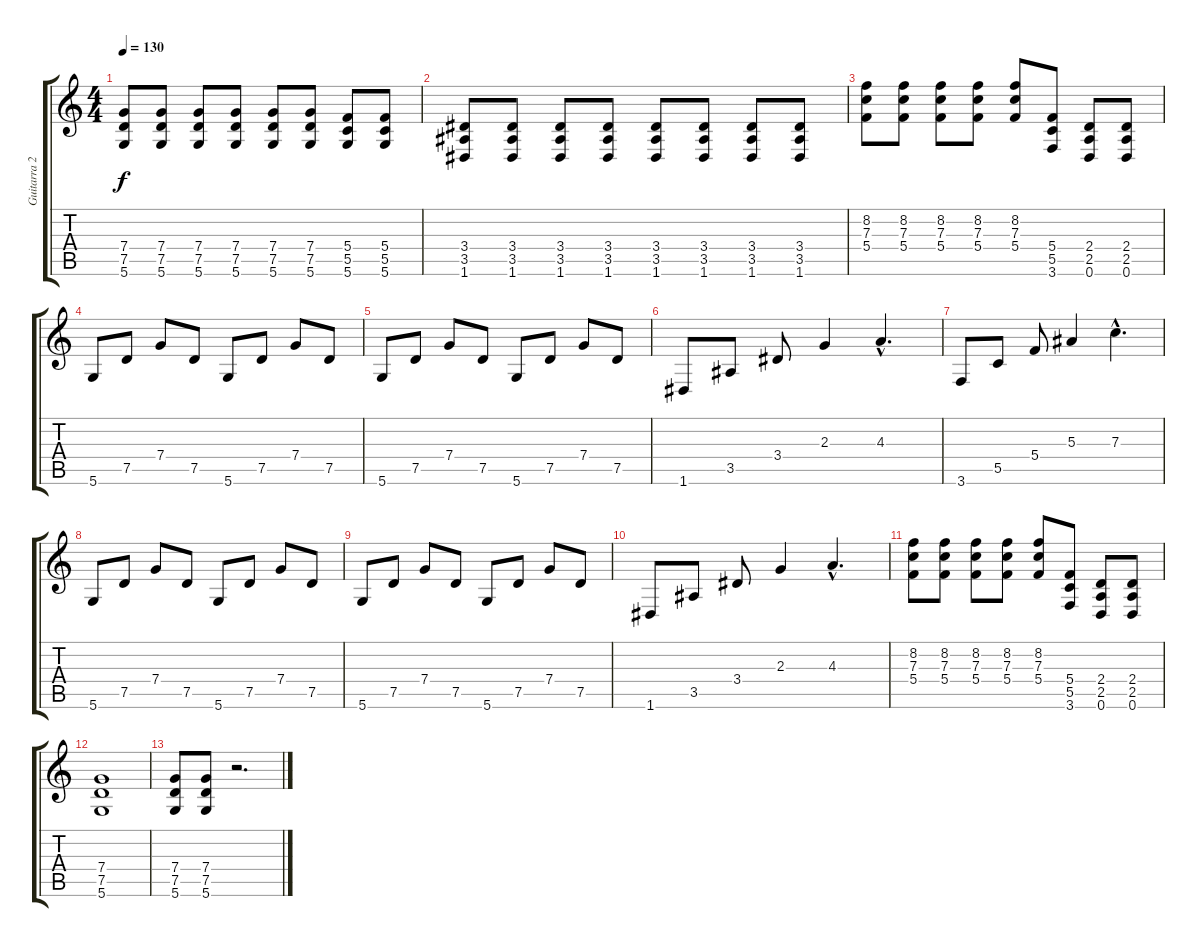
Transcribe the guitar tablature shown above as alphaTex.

\track ("Guitarra 2" "Guitarra 2") {instrument distortionguitar}
\staff {score tabs}
\tuning (D4 A3 F3 C3 G2 D2) {hide}
\ts (4 4)
\tempo 130
\clef g2
\ks c
(7.4 7.5 5.6).8{dy f} (7.4 7.5 5.6).8 (7.4 7.5 5.6).8 (7.4 7.5 5.6).8 (7.4 7.5 5.6).8 (7.4 7.5 5.6).8 (5.4 5.5 5.6).8 (5.4 5.5 5.6).8 |
(3.4 3.5 1.6).8 (3.4 3.5 1.6).8 (3.4 3.5 1.6).8 (3.4 3.5 1.6).8 (3.4 3.5 1.6).8 (3.4 3.5 1.6).8 (3.4 3.5 1.6).8 (3.4 3.5 1.6).8 |
(8.2 7.3 5.4).8 (8.2 7.3 5.4).8 (8.2 7.3 5.4).8 (8.2 7.3 5.4).8 (8.2 7.3 5.4).8 (5.4 5.5 3.6).8 (2.4 2.5 0.6).8 (2.4 2.5 0.6).8 |
5.6.8 7.5.8 7.4.8 7.5.8 5.6.8 7.5.8 7.4.8 7.5.8 |
5.6.8 7.5.8 7.4.8 7.5.8 5.6.8 7.5.8 7.4.8 7.5.8 |
1.6.8 3.5.8 3.4.8 2.3.4 4.3{hac}.4{d} |
3.6.8 5.5.8 5.4.8 5.3.4 7.3{hac}.4{d} |
5.6.8 7.5.8 7.4.8 7.5.8 5.6.8 7.5.8 7.4.8 7.5.8 |
5.6.8 7.5.8 7.4.8 7.5.8 5.6.8 7.5.8 7.4.8 7.5.8 |
1.6.8 3.5.8 3.4.8 2.3.4 4.3{hac}.4{d} |
(8.2 7.3 5.4).8 (8.2 7.3 5.4).8 (8.2 7.3 5.4).8 (8.2 7.3 5.4).8 (8.2 7.3 5.4).8 (5.4 5.5 3.6).8 (2.4 2.5 0.6).8 (2.4 2.5 0.6).8 |
(7.4 7.5 5.6).1 |
(7.4 7.5 5.6).8 (7.4 7.5 5.6).8 r.2{d}
